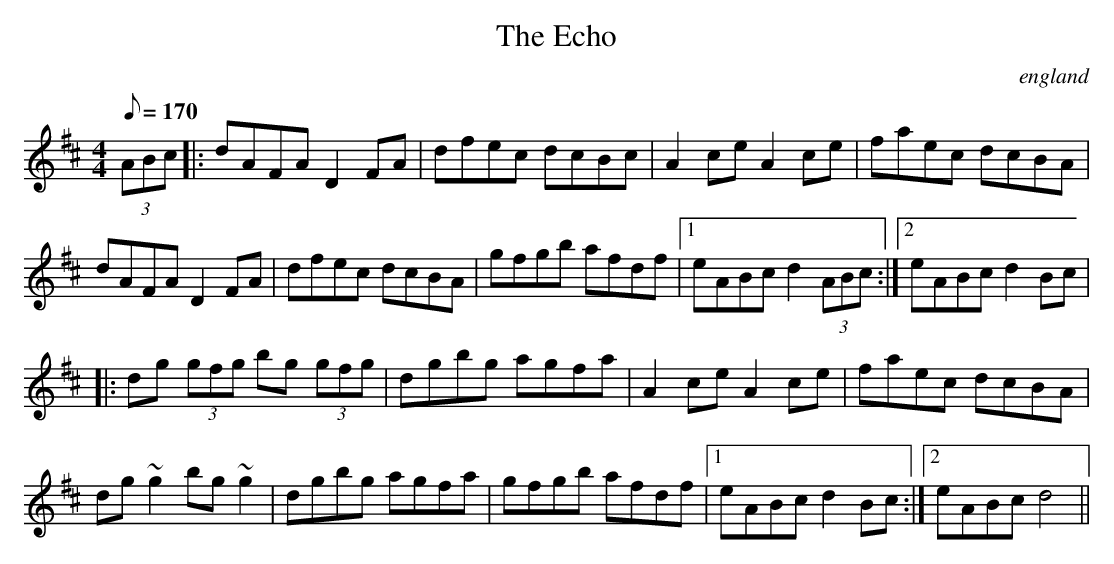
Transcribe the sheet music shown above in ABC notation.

X:1
T:Echo, The
O:england
M:4/4
Q:170
L:1/8
K:D
(3ABc|:dAFA D2 FA|dfec dcBc|A2 ce A2 ce|faec dcBA|
dAFA D2 FA|dfec dcBA|gfgb afdf|1 eABc d2 (3ABc:|2 eABc d2 Bc|
|:dg (3gfg bg (3gfg|dgbg agfa|A2 ce A2 ce|faec dcBA|
dg ~g2 bg ~g2|dgbg agfa|gfgb afdf|1 eABc d2 Bc:|2 eABc d4||
